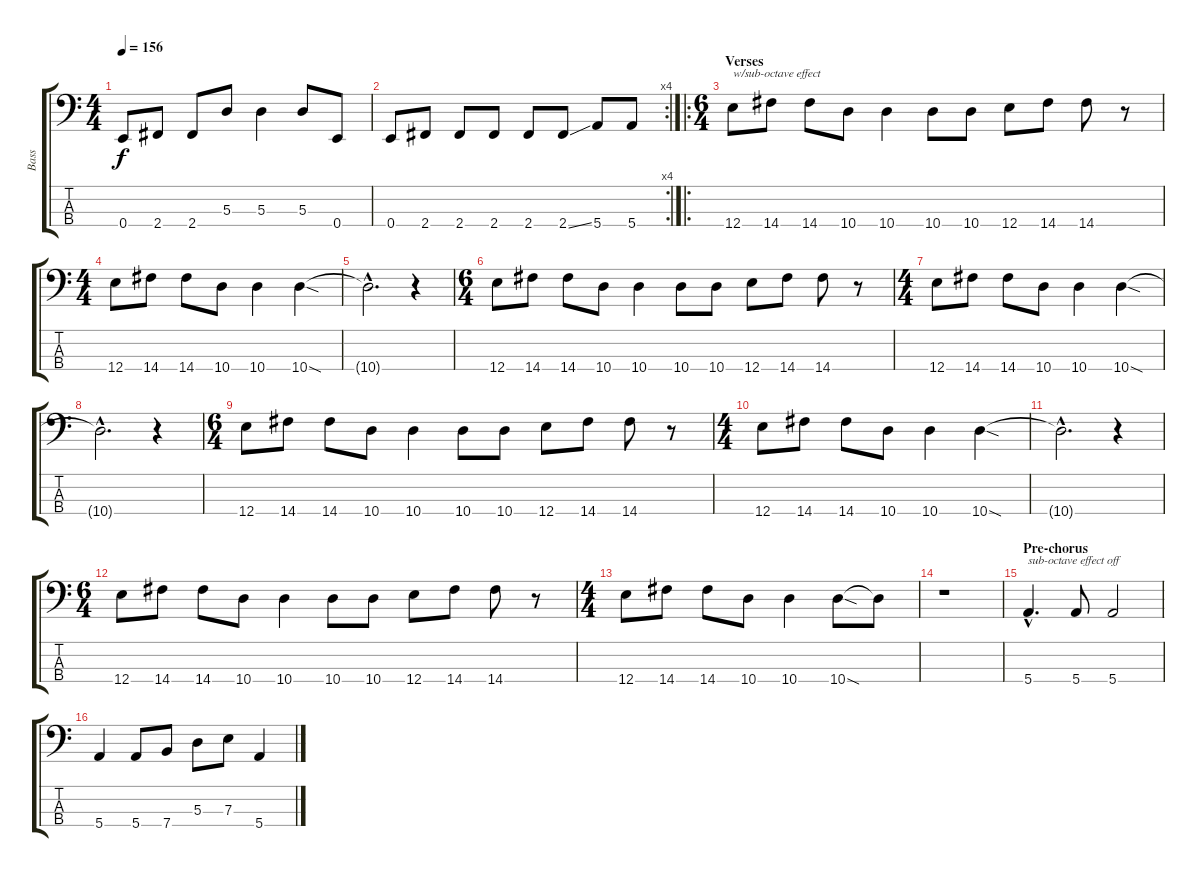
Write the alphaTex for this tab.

\track ("Bass" "Bass") {instrument electricbassfinger}
\staff {score tabs}
\tuning (G2 D2 A1 E1) {hide}
\ts (4 4)
\tempo 156
\clef f4
\ks c
0.4.8{dy f} 2.4.8 2.4.8 5.3.8 5.3.4 5.3.8 0.4.8 |
\rc 4
0.4.8 2.4.8 2.4.8 2.4.8 2.4.8 2.4{ss}.8 5.4.8 5.4.8 |
\ro
\ts (6 4)
\section ("" "Verses")
12.4.8{txt "w/sub-octave effect"} 14.4.8 14.4.8 10.4.8 10.4.4 10.4.8 10.4.8 12.4.8 14.4.8 14.4.8 r.8 |
\ts (4 4)
12.4.8 14.4.8 14.4.8 10.4.8 10.4.4 10.4{sod}.4 |
10.4{hac t}.2{d} r.4 |
\ts (6 4)
12.4.8 14.4.8 14.4.8 10.4.8 10.4.4 10.4.8 10.4.8 12.4.8 14.4.8 14.4.8 r.8 |
\ts (4 4)
12.4.8 14.4.8 14.4.8 10.4.8 10.4.4 10.4{sod}.4 |
10.4{hac t}.2{d} r.4 |
\ts (6 4)
12.4.8 14.4.8 14.4.8 10.4.8 10.4.4 10.4.8 10.4.8 12.4.8 14.4.8 14.4.8 r.8 |
\ts (4 4)
12.4.8 14.4.8 14.4.8 10.4.8 10.4.4 10.4{sod}.4 |
10.4{hac t}.2{d} r.4 |
\ts (6 4)
12.4.8 14.4.8 14.4.8 10.4.8 10.4.4 10.4.8 10.4.8 12.4.8 14.4.8 14.4.8 r.8 |
\ts (4 4)
12.4.8 14.4.8 14.4.8 10.4.8 10.4.4 10.4{sod}.8 10.4{t}.8 |
r.1 |
\section ("" "Pre-chorus")
5.4{hac}.4{d txt "sub-octave effect off"} 5.4.8 5.4.2 |
5.4.4 5.4.8 7.4.8 5.3.8 7.3.8 5.4.4
